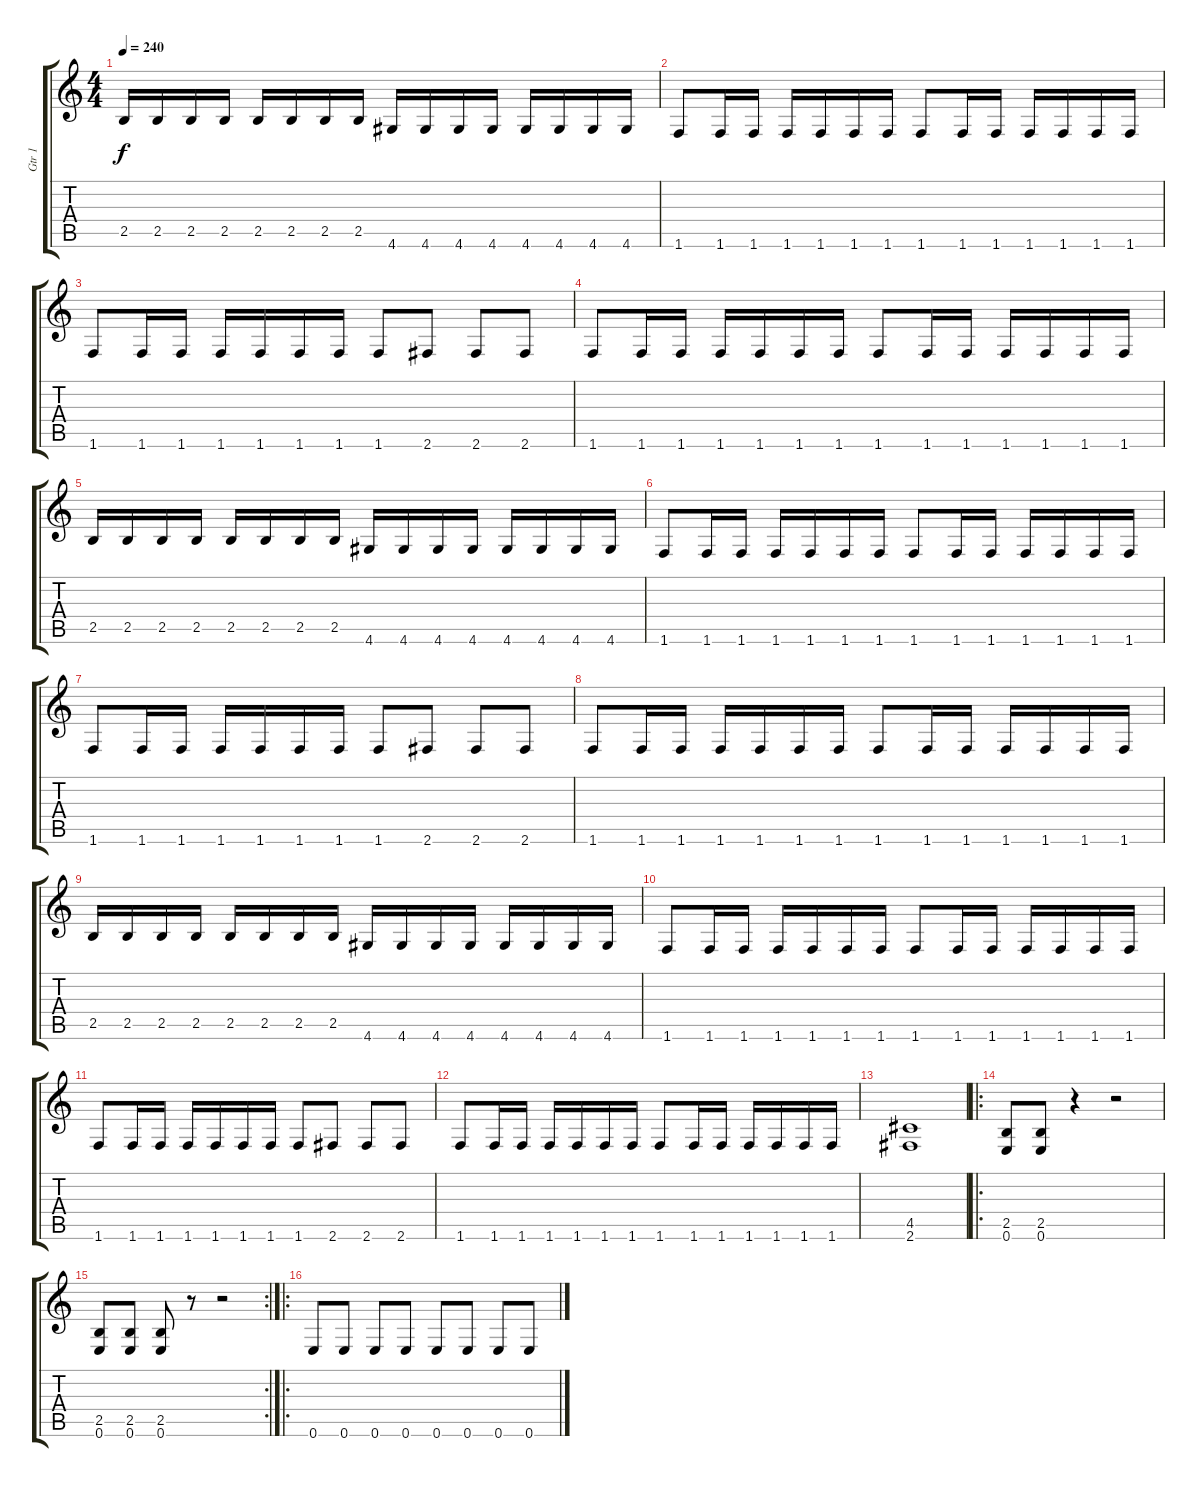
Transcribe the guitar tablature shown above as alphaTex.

\track ("Gtr 1" "Gtr 1") {instrument distortionguitar}
\staff {score tabs}
\tuning (E4 B3 G3 D3 A2 E2) {hide}
\ts (4 4)
\tempo 240
\clef g2
\ks c
2.5.16{dy f} 2.5.16 2.5.16 2.5.16 2.5.16 2.5.16 2.5.16 2.5.16 4.6.16 4.6.16 4.6.16 4.6.16 4.6.16 4.6.16 4.6.16 4.6.16 |
1.6.8 1.6.16 1.6.16 1.6.16 1.6.16 1.6.16 1.6.16 1.6.8 1.6.16 1.6.16 1.6.16 1.6.16 1.6.16 1.6.16 |
1.6.8 1.6.16 1.6.16 1.6.16 1.6.16 1.6.16 1.6.16 1.6.8 2.6.8 2.6.8 2.6.8 |
1.6.8 1.6.16 1.6.16 1.6.16 1.6.16 1.6.16 1.6.16 1.6.8 1.6.16 1.6.16 1.6.16 1.6.16 1.6.16 1.6.16 |
2.5.16 2.5.16 2.5.16 2.5.16 2.5.16 2.5.16 2.5.16 2.5.16 4.6.16 4.6.16 4.6.16 4.6.16 4.6.16 4.6.16 4.6.16 4.6.16 |
1.6.8 1.6.16 1.6.16 1.6.16 1.6.16 1.6.16 1.6.16 1.6.8 1.6.16 1.6.16 1.6.16 1.6.16 1.6.16 1.6.16 |
1.6.8 1.6.16 1.6.16 1.6.16 1.6.16 1.6.16 1.6.16 1.6.8 2.6.8 2.6.8 2.6.8 |
1.6.8 1.6.16 1.6.16 1.6.16 1.6.16 1.6.16 1.6.16 1.6.8 1.6.16 1.6.16 1.6.16 1.6.16 1.6.16 1.6.16 |
2.5.16 2.5.16 2.5.16 2.5.16 2.5.16 2.5.16 2.5.16 2.5.16 4.6.16 4.6.16 4.6.16 4.6.16 4.6.16 4.6.16 4.6.16 4.6.16 |
1.6.8 1.6.16 1.6.16 1.6.16 1.6.16 1.6.16 1.6.16 1.6.8 1.6.16 1.6.16 1.6.16 1.6.16 1.6.16 1.6.16 |
1.6.8 1.6.16 1.6.16 1.6.16 1.6.16 1.6.16 1.6.16 1.6.8 2.6.8 2.6.8 2.6.8 |
1.6.8 1.6.16 1.6.16 1.6.16 1.6.16 1.6.16 1.6.16 1.6.8 1.6.16 1.6.16 1.6.16 1.6.16 1.6.16 1.6.16 |
(4.5 2.6).1 |
\ro
(2.5 0.6).8 (2.5 0.6).8 r.4 r.2 |
\rc 2
(2.5 0.6).8 (2.5 0.6).8 (2.5 0.6).8 r.8 r.2 |
\ro
0.6.8 0.6.8 0.6.8 0.6.8 0.6.8 0.6.8 0.6.8 0.6.8
